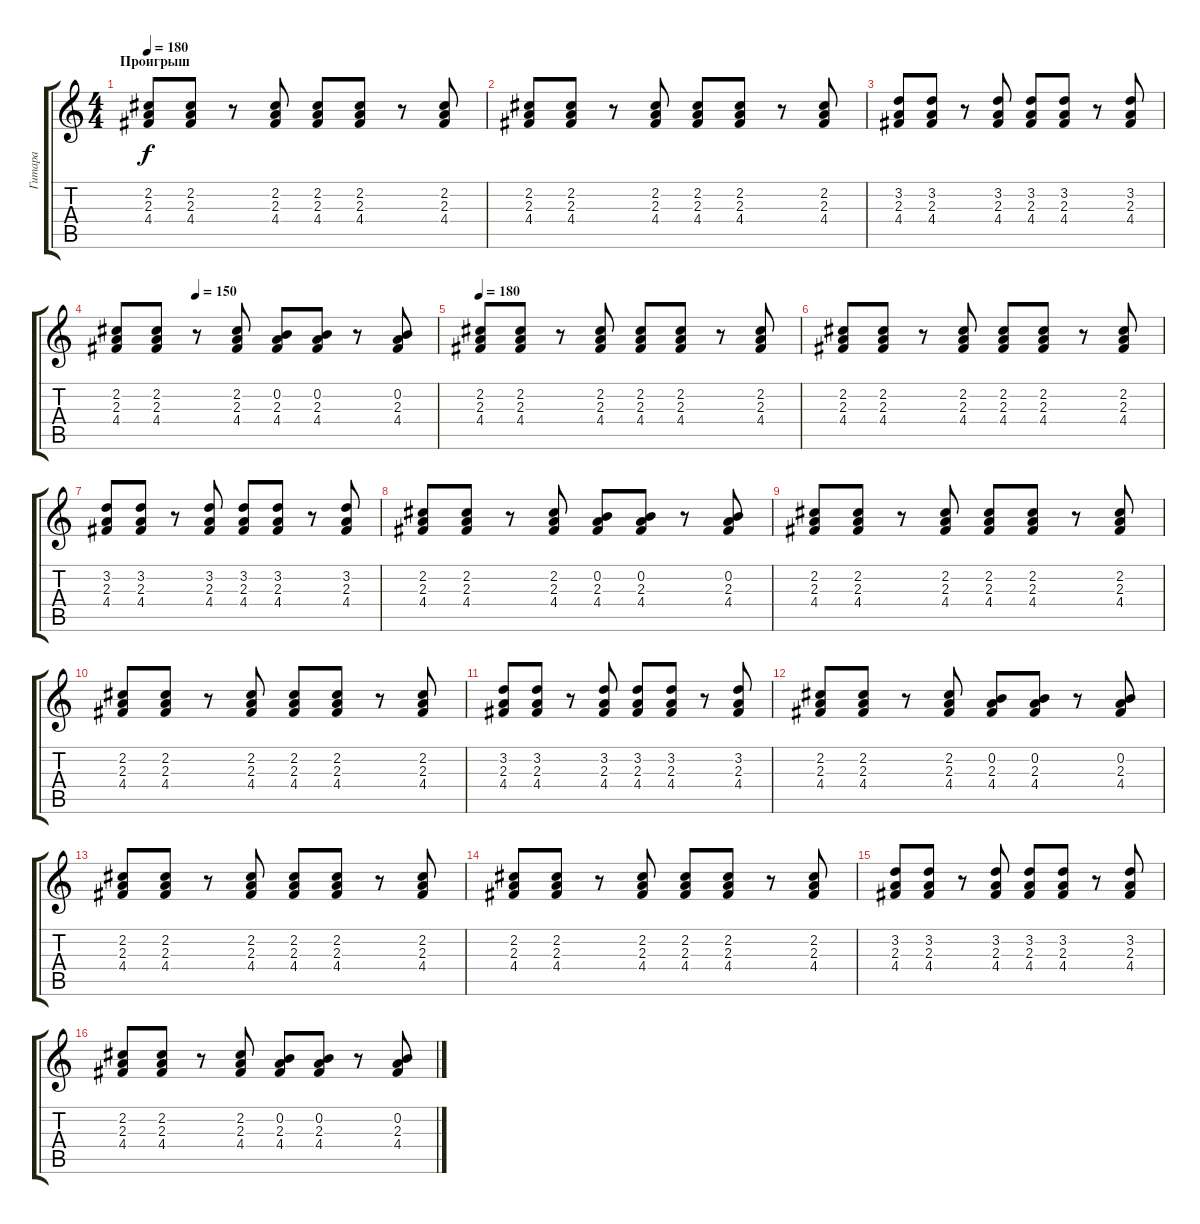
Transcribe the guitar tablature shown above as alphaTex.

\track ("Гитара" "Гитара") {instrument distortionguitar}
\staff {score tabs}
\tuning (E4 B3 G3 D3 A2 E2) {hide}
\ts (4 4)
\section ("" "Проигрыш")
\tempo 180
\clef g2
\ks c
(2.2 2.3 4.4).8{dy f} (2.2 2.3 4.4).8 r.8 (2.2 2.3 4.4).8 (2.2 2.3 4.4).8 (2.2 2.3 4.4).8 r.8 (2.2 2.3 4.4).8 |
(2.2 2.3 4.4).8 (2.2 2.3 4.4).8 r.8 (2.2 2.3 4.4).8 (2.2 2.3 4.4).8 (2.2 2.3 4.4).8 r.8 (2.2 2.3 4.4).8 |
(3.2 2.3 4.4).8 (3.2 2.3 4.4).8 r.8 (3.2 2.3 4.4).8 (3.2 2.3 4.4).8 (3.2 2.3 4.4).8 r.8 (3.2 2.3 4.4).8 |
\tempo (150 0.25)
(2.2 2.3 4.4).8 (2.2 2.3 4.4).8 r.8 (2.2 2.3 4.4).8 (0.2 2.3 4.4).8 (0.2 2.3 4.4).8 r.8 (0.2 2.3 4.4).8 |
\tempo 180
(2.2 2.3 4.4).8 (2.2 2.3 4.4).8 r.8 (2.2 2.3 4.4).8 (2.2 2.3 4.4).8 (2.2 2.3 4.4).8 r.8 (2.2 2.3 4.4).8 |
(2.2 2.3 4.4).8 (2.2 2.3 4.4).8 r.8 (2.2 2.3 4.4).8 (2.2 2.3 4.4).8 (2.2 2.3 4.4).8 r.8 (2.2 2.3 4.4).8 |
(3.2 2.3 4.4).8 (3.2 2.3 4.4).8 r.8 (3.2 2.3 4.4).8 (3.2 2.3 4.4).8 (3.2 2.3 4.4).8 r.8 (3.2 2.3 4.4).8 |
(2.2 2.3 4.4).8 (2.2 2.3 4.4).8 r.8 (2.2 2.3 4.4).8 (0.2 2.3 4.4).8 (0.2 2.3 4.4).8 r.8 (0.2 2.3 4.4).8 |
(2.2 2.3 4.4).8 (2.2 2.3 4.4).8 r.8 (2.2 2.3 4.4).8 (2.2 2.3 4.4).8 (2.2 2.3 4.4).8 r.8 (2.2 2.3 4.4).8 |
(2.2 2.3 4.4).8 (2.2 2.3 4.4).8 r.8 (2.2 2.3 4.4).8 (2.2 2.3 4.4).8 (2.2 2.3 4.4).8 r.8 (2.2 2.3 4.4).8 |
(3.2 2.3 4.4).8 (3.2 2.3 4.4).8 r.8 (3.2 2.3 4.4).8 (3.2 2.3 4.4).8 (3.2 2.3 4.4).8 r.8 (3.2 2.3 4.4).8 |
(2.2 2.3 4.4).8 (2.2 2.3 4.4).8 r.8 (2.2 2.3 4.4).8 (0.2 2.3 4.4).8 (0.2 2.3 4.4).8 r.8 (0.2 2.3 4.4).8 |
(2.2 2.3 4.4).8 (2.2 2.3 4.4).8 r.8 (2.2 2.3 4.4).8 (2.2 2.3 4.4).8 (2.2 2.3 4.4).8 r.8 (2.2 2.3 4.4).8 |
(2.2 2.3 4.4).8 (2.2 2.3 4.4).8 r.8 (2.2 2.3 4.4).8 (2.2 2.3 4.4).8 (2.2 2.3 4.4).8 r.8 (2.2 2.3 4.4).8 |
(3.2 2.3 4.4).8 (3.2 2.3 4.4).8 r.8 (3.2 2.3 4.4).8 (3.2 2.3 4.4).8 (3.2 2.3 4.4).8 r.8 (3.2 2.3 4.4).8 |
(2.2 2.3 4.4).8 (2.2 2.3 4.4).8 r.8 (2.2 2.3 4.4).8 (0.2 2.3 4.4).8 (0.2 2.3 4.4).8 r.8 (0.2 2.3 4.4).8
